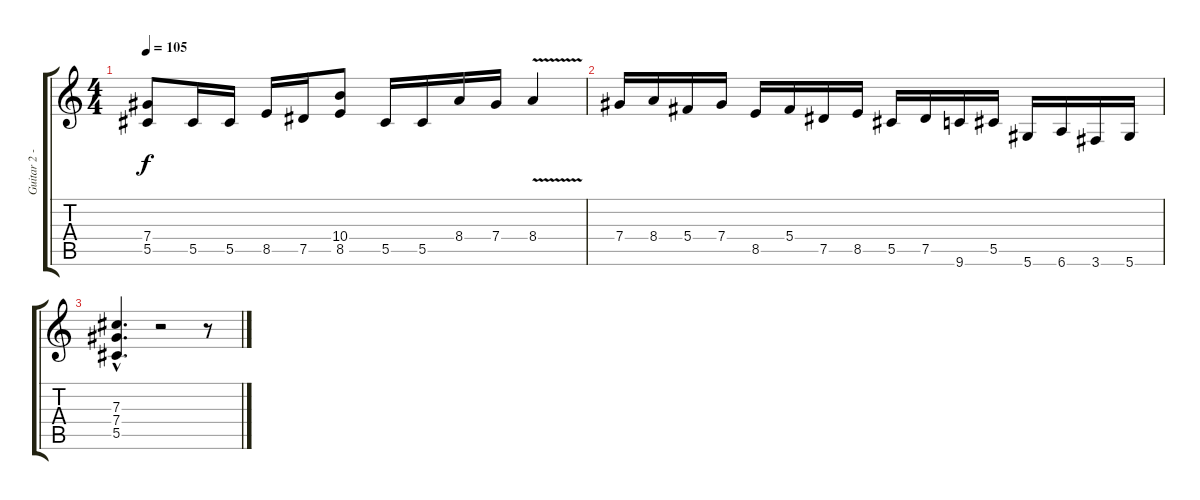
\track ("Guitar 2 - BG" "Guitar 2 -") {instrument distortionguitar}
\staff {score tabs}
\tuning (Eb4 Bb3 Gb3 Db3 Ab2 Eb2) {hide}
\ts (4 4)
\tempo 105
\clef g2
\ks c
(7.4 5.5).8{dy f} 5.5.16 5.5.16 8.5.16 7.5.16 (10.4 8.5).8 5.5.16 5.5.16 8.4.16 7.4.16 8.4{v}.4 |
7.4.16 8.4.16 5.4.16 7.4.16 8.5.16 5.4.16 7.5.16 8.5.16 5.5.16 7.5.16 9.6.16 5.5.16 5.6.16 6.6.16 3.6.16 5.6.16 |
(7.3{hac} 7.4{hac} 5.5{hac}).4{d} r.2 r.8
